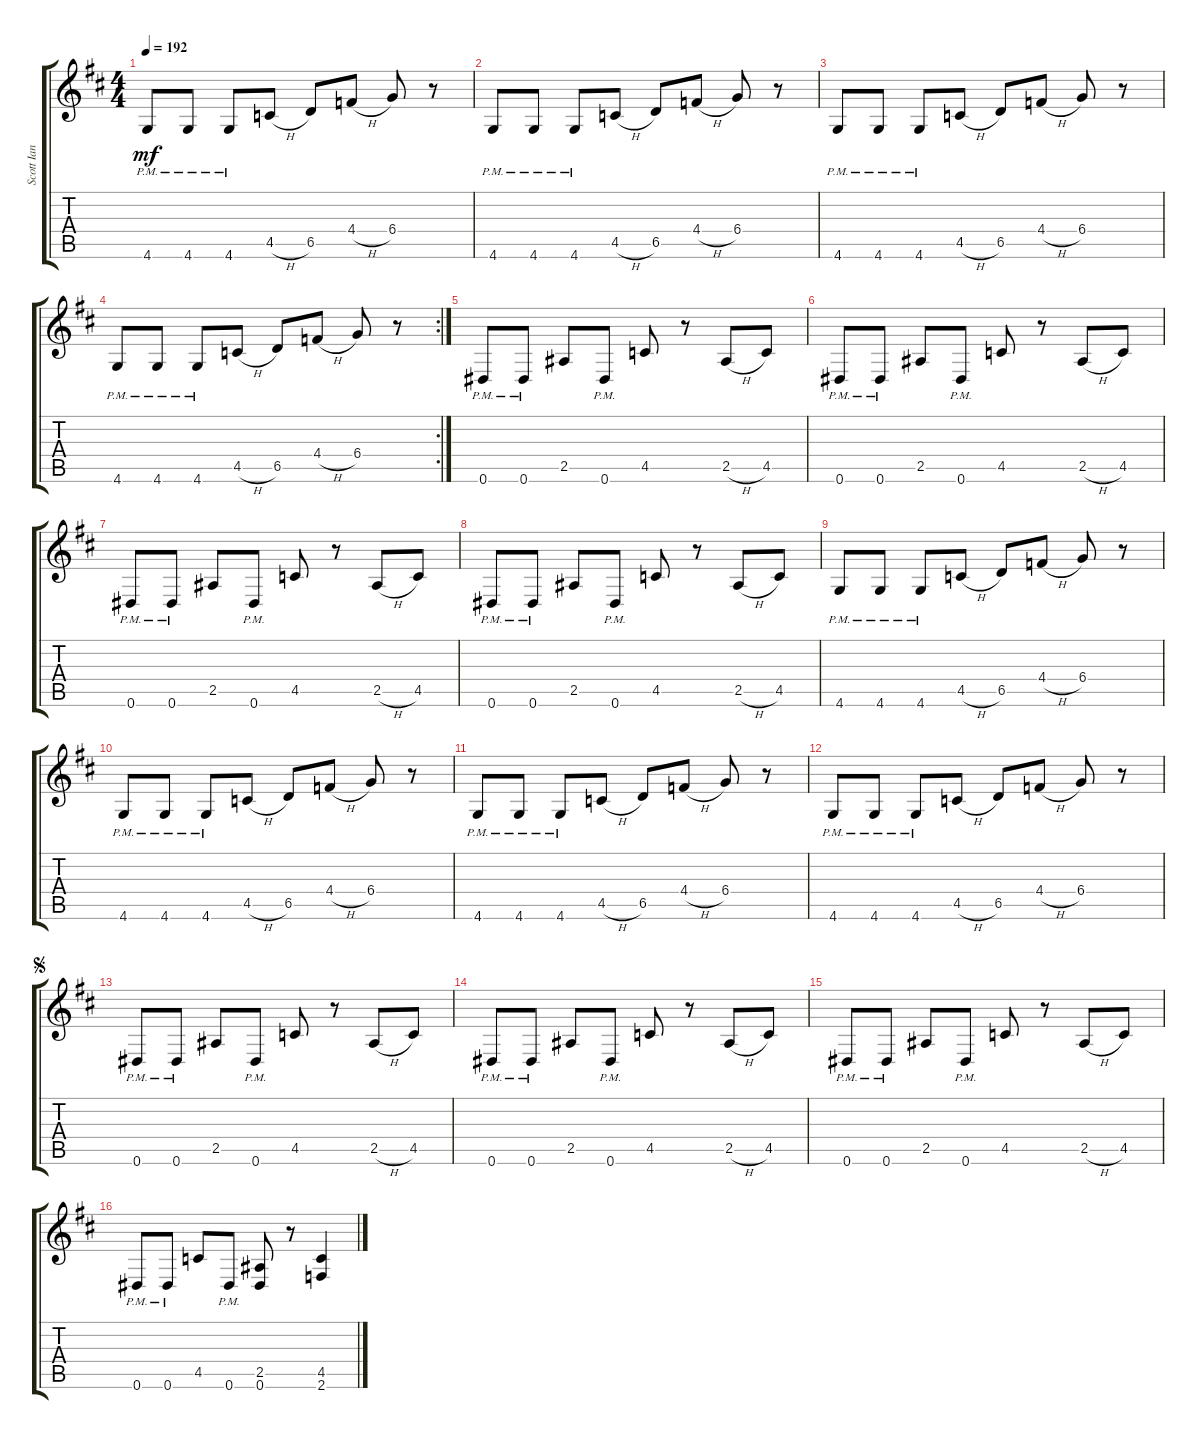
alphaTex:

\track ("Scott Ian" "Scott Ian") {instrument distortionguitar}
\staff {score tabs}
\tuning (Eb4 Bb3 Gb3 Db3 Ab2 Eb2) {hide}
\ts (4 4)
\tempo 192
\clef g2
\ks d
4.6{pm}.8{dy mf} 4.6{pm}.8 4.6{pm}.8 4.5{h}.8 6.5.8 4.4{h}.8 6.4.8 r.8 |
4.6{pm}.8 4.6{pm}.8 4.6{pm}.8 4.5{h}.8 6.5.8 4.4{h}.8 6.4.8 r.8 |
4.6{pm}.8 4.6{pm}.8 4.6{pm}.8 4.5{h}.8 6.5.8 4.4{h}.8 6.4.8 r.8 |
\rc 2
4.6{pm}.8 4.6{pm}.8 4.6{pm}.8 4.5{h}.8 6.5.8 4.4{h}.8 6.4.8 r.8 |
0.6{pm}.8 0.6{pm}.8 2.5.8 0.6{pm}.8 4.5.8 r.8 2.5{h}.8 4.5.8 |
0.6{pm}.8 0.6{pm}.8 2.5.8 0.6{pm}.8 4.5.8 r.8 2.5{h}.8 4.5.8 |
0.6{pm}.8 0.6{pm}.8 2.5.8 0.6{pm}.8 4.5.8 r.8 2.5{h}.8 4.5.8 |
0.6{pm}.8 0.6{pm}.8 2.5.8 0.6{pm}.8 4.5.8 r.8 2.5{h}.8 4.5.8 |
4.6{pm}.8 4.6{pm}.8 4.6{pm}.8 4.5{h}.8 6.5.8 4.4{h}.8 6.4.8 r.8 |
4.6{pm}.8 4.6{pm}.8 4.6{pm}.8 4.5{h}.8 6.5.8 4.4{h}.8 6.4.8 r.8 |
4.6{pm}.8 4.6{pm}.8 4.6{pm}.8 4.5{h}.8 6.5.8 4.4{h}.8 6.4.8 r.8 |
4.6{pm}.8 4.6{pm}.8 4.6{pm}.8 4.5{h}.8 6.5.8 4.4{h}.8 6.4.8 r.8 |
\jump segno
0.6{pm}.8 0.6{pm}.8 2.5.8 0.6{pm}.8 4.5.8 r.8 2.5{h}.8 4.5.8 |
0.6{pm}.8 0.6{pm}.8 2.5.8 0.6{pm}.8 4.5.8 r.8 2.5{h}.8 4.5.8 |
0.6{pm}.8 0.6{pm}.8 2.5.8 0.6{pm}.8 4.5.8 r.8 2.5{h}.8 4.5.8 |
0.6{pm}.8 0.6{pm}.8 4.5.8 0.6{pm}.8 (2.5 0.6).8 r.8 (4.5{sl} 2.6{sl}).4
